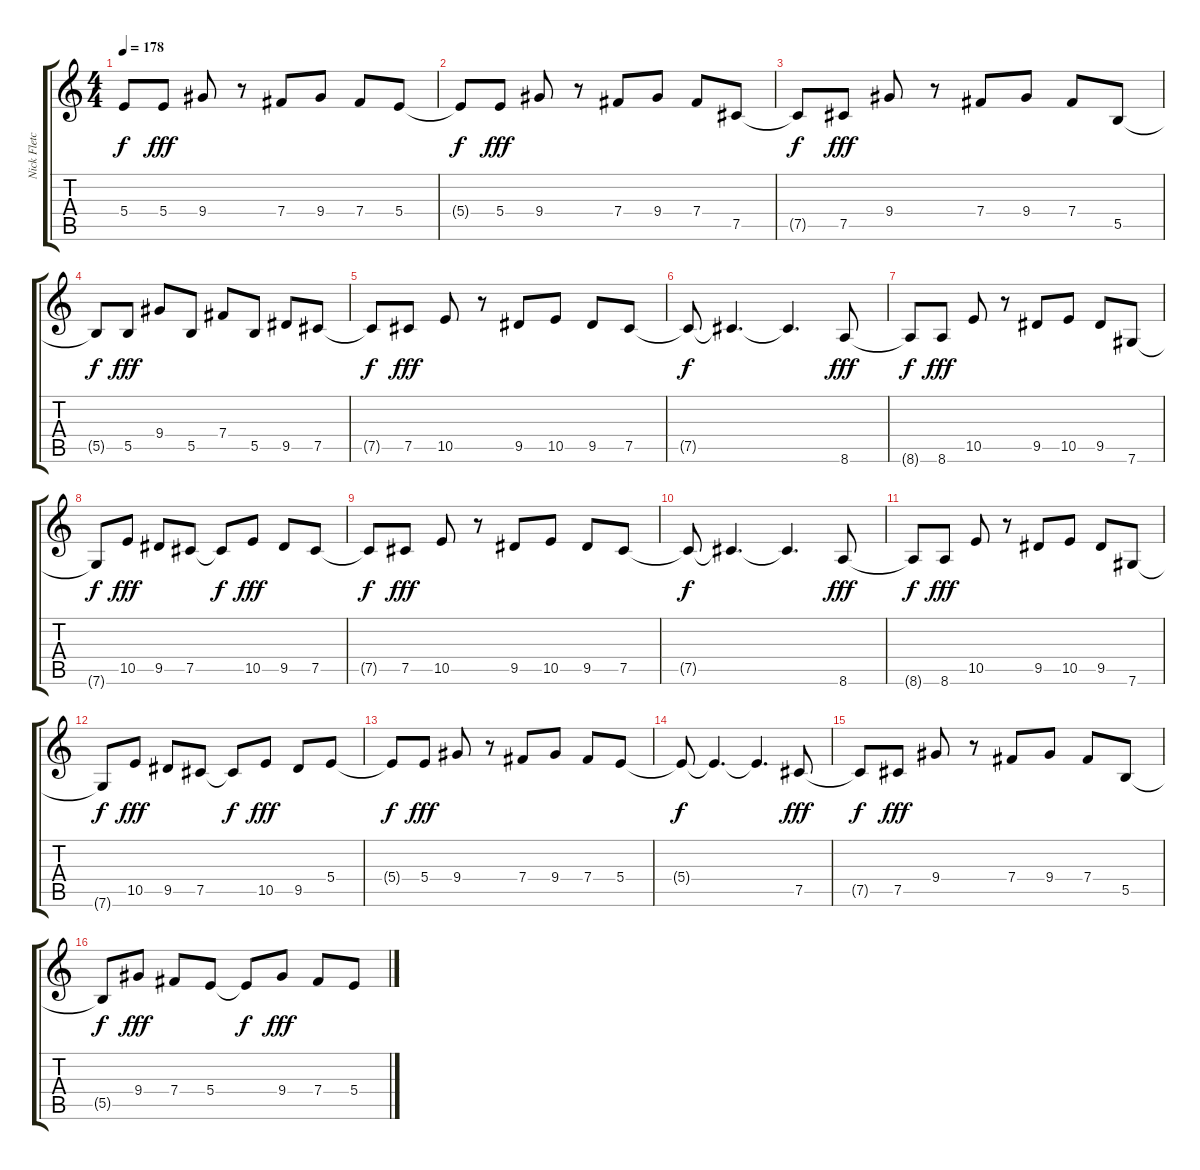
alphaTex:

\track ("Nick Fletcher" "Nick Fletc") {instrument distortionguitar}
\staff {score tabs}
\tuning (Db4 Ab3 E3 B2 Gb2 Db2) {hide}
\ts (4 4)
\tempo 178
\clef g2
\ks c
5.4{t}.8{dy f} 5.4.8{dy fff} 9.4.8 r.8 7.4.8 9.4.8 7.4.8 5.4.8 |
5.4{t}.8{dy f} 5.4.8{dy fff} 9.4.8 r.8 7.4.8 9.4.8 7.4.8 7.5.8 |
7.5{t}.8{dy f} 7.5.8{dy fff} 9.4.8 r.8 7.4.8 9.4.8 7.4.8 5.5.8 |
5.5{t}.8{dy f} 5.5.8{dy fff} 9.4.8 5.5.8 7.4.8 5.5.8 9.5.8 7.5.8 |
7.5{t}.8{dy f} 7.5.8{dy fff} 10.5.8 r.8 9.5.8 10.5.8 9.5.8 7.5.8 |
7.5{t}.8{dy f} 7.5{t}.4{d} 7.5{t}.4{d} 8.6.8{dy fff} |
8.6{t}.8{dy f} 8.6.8{dy fff} 10.5.8 r.8 9.5.8 10.5.8 9.5.8 7.6.8 |
7.6{t}.8{dy f} 10.5.8{dy fff} 9.5.8 7.5.8 7.5{t}.8{dy f} 10.5.8{dy fff} 9.5.8 7.5.8 |
7.5{t}.8{dy f} 7.5.8{dy fff} 10.5.8 r.8 9.5.8 10.5.8 9.5.8 7.5.8 |
7.5{t}.8{dy f} 7.5{t}.4{d} 7.5{t}.4{d} 8.6.8{dy fff} |
8.6{t}.8{dy f} 8.6.8{dy fff} 10.5.8 r.8 9.5.8 10.5.8 9.5.8 7.6.8 |
7.6{t}.8{dy f} 10.5.8{dy fff} 9.5.8 7.5.8 7.5{t}.8{dy f} 10.5.8{dy fff} 9.5.8 5.4.8 |
5.4{t}.8{dy f} 5.4.8{dy fff} 9.4.8 r.8 7.4.8 9.4.8 7.4.8 5.4.8 |
5.4{t}.8{dy f} 5.4{t}.4{d} 5.4{t}.4{d} 7.5.8{dy fff} |
7.5{t}.8{dy f} 7.5.8{dy fff} 9.4.8 r.8 7.4.8 9.4.8 7.4.8 5.5.8 |
5.5{t}.8{dy f} 9.4.8{dy fff} 7.4.8 5.4.8 5.4{t}.8{dy f} 9.4.8{dy fff} 7.4.8 5.4.8
